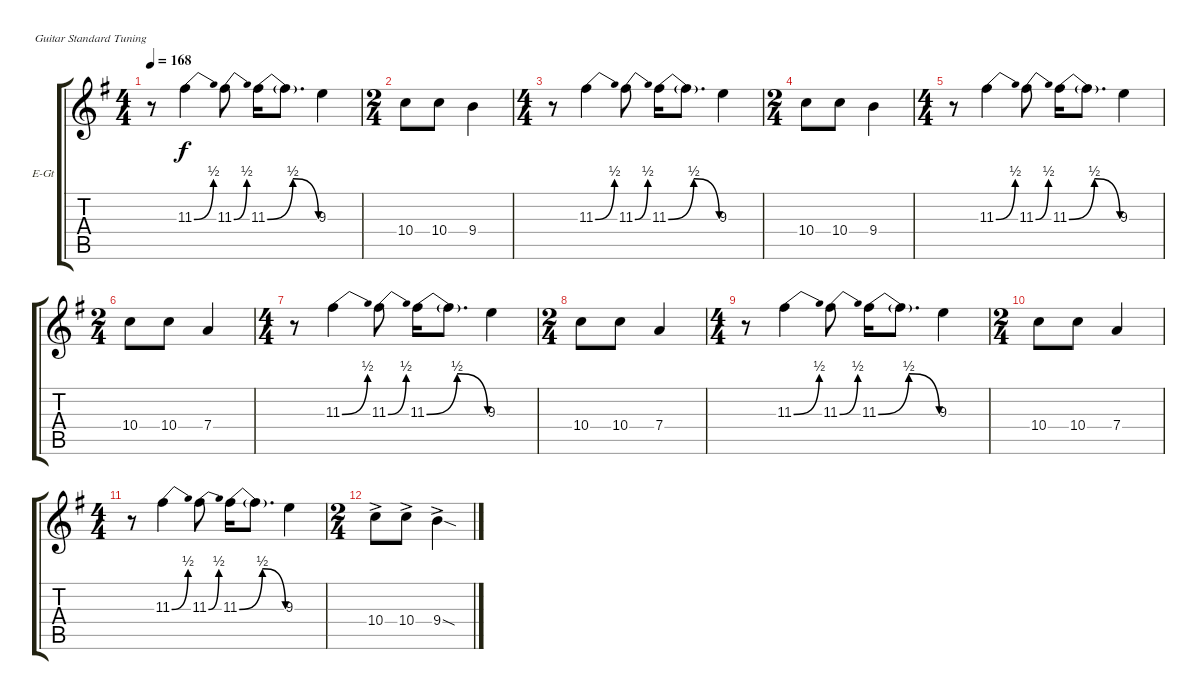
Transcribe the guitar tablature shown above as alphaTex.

\bracketExtendMode groupsimilarinstruments
\firstSystemTrackNameOrientation horizontal
\otherSystemsTrackNameOrientation horizontal
\track ("Guitar 2" "E-Gt") {instrument electricguitarclean}
\staff {score tabs}
\tuning (E4 B3 G3 D3 A2 E2)
\ts (4 4)
\tempo 168
\clef g2
\scale
1.10845
\ks g
r.8{dy f} 11.3{be (bend 0 0 15 2)}.4 11.3{be (bend 0 0 16.2 2)}.8 11.3{be (bendrelease 0 0 10.799999999999999 2 20.4 2 30 0)}.16 11.3{t}.8{d} 9.3.4 |
\ts (2 4)
\scale
0.891551 10.4.8 10.4.8 9.4.4 |
\ts (4 4)
\scale
1.10845 r.8 11.3{be (bend 0 0 15 2)}.4 11.3{be (bend 0 0 16.2 2)}.8 11.3{be (bendrelease 0 0 10.799999999999999 2 20.4 2 30 0)}.16 11.3{t}.8{d} 9.3.4 |
\ts (2 4)
\scale
0.891551 10.4.8 10.4.8 9.4.4 |
\ts (4 4)
\scale
1.10845 r.8 11.3{be (bend 0 0 15 2)}.4 11.3{be (bend 0 0 16.2 2)}.8 11.3{be (bendrelease 0 0 10.799999999999999 2 20.4 2 30 0)}.16 11.3{t}.8{d} 9.3.4 |
\ts (2 4)
\scale
0.891551 10.4.8 10.4.8 7.4.4 |
\ts (4 4)
\scale
1.10845 r.8 11.3{be (bend 0 0 15 2)}.4 11.3{be (bend 0 0 16.2 2)}.8 11.3{be (bendrelease 0 0 10.799999999999999 2 20.4 2 30 0)}.16 11.3{t}.8{d} 9.3.4 |
\ts (2 4)
\scale
0.891551 10.4.8 10.4.8 7.4.4 |
\ts (4 4)
\scale
1.10845 r.8 11.3{be (bend 0 0 15 2)}.4 11.3{be (bend 0 0 16.2 2)}.8 11.3{be (bendrelease 0 0 10.799999999999999 2 20.4 2 30 0)}.16 11.3{t}.8{d} 9.3.4 |
\ts (2 4)
\scale
0.891551 10.4.8 10.4.8 7.4.4 |
\ts (4 4)
\scale
1.10845 r.8 11.3{be (bend 0 0 15 2)}.4 11.3{be (bend 0 0 16.2 2)}.8 11.3{be (bendrelease 0 0 10.799999999999999 2 20.4 2 30 0)}.16 11.3{t}.8{d} 9.3.4 |
\ts (2 4)
\scale
0.891551 10.4{ac}.8 10.4{ac}.8 9.4{sod ac}.4
